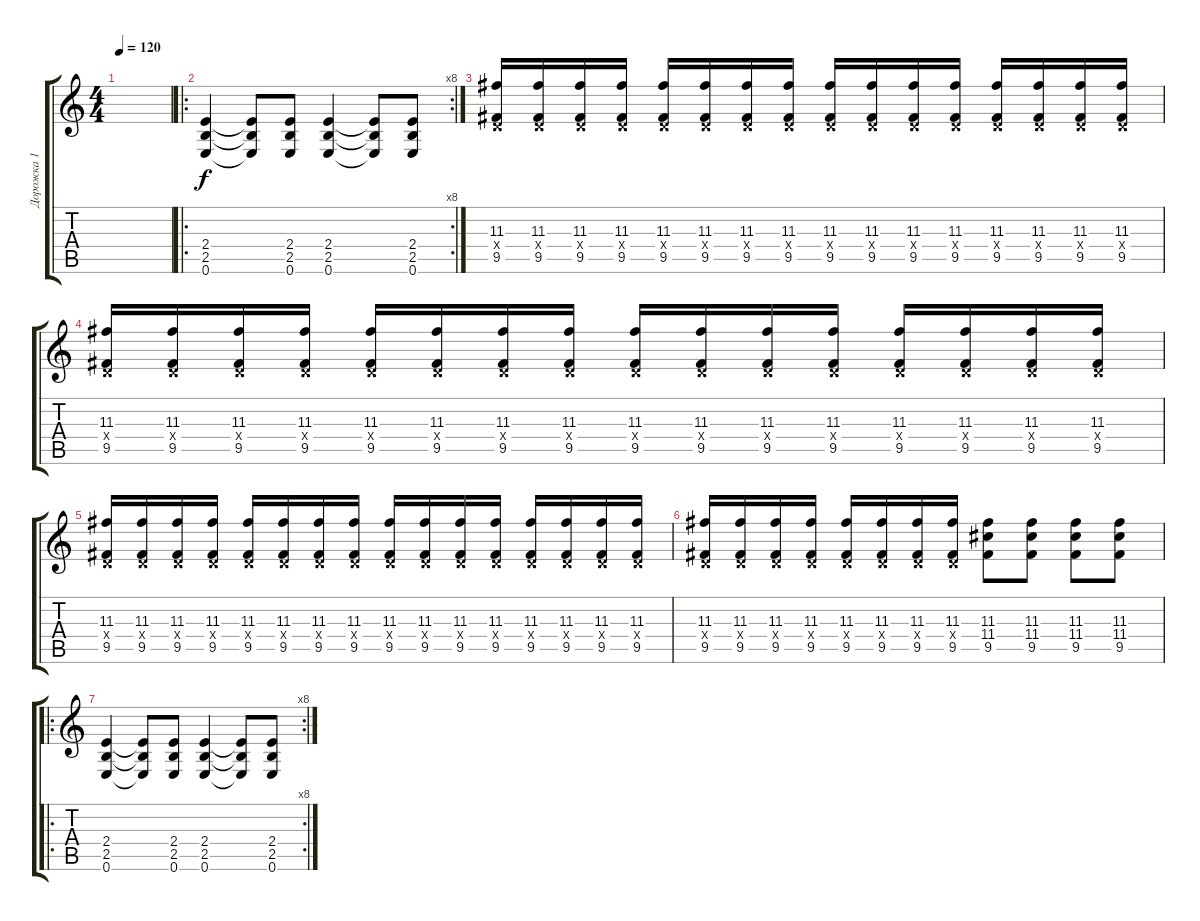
\track ("Дорожка 1" "Дорожка 1") {instrument overdrivenguitar}
\staff {score tabs}
\tuning (E4 B3 G3 D3 A2 E2) {hide}
\ts (4 4)
\tempo 120
\clef g2
\ks c
|
\ro
\rc 8
(2.4 2.5 0.6).4 (2.4{t} 2.5{t} 0.6{t}).8 (2.4 2.5 0.6).8 (2.4 2.5 0.6).4 (2.4{t} 2.5{t} 0.6{t}).8 (2.4 2.5 0.6).8 |
(11.3 0.4{x} 9.5).16 (11.3 0.4{x} 9.5).16 (11.3 0.4{x} 9.5).16 (11.3 0.4{x} 9.5).16 (11.3 0.4{x} 9.5).16 (11.3 0.4{x} 9.5).16 (11.3 0.4{x} 9.5).16 (11.3 0.4{x} 9.5).16 (11.3 0.4{x} 9.5).16 (11.3 0.4{x} 9.5).16 (11.3 0.4{x} 9.5).16 (11.3 0.4{x} 9.5).16 (11.3 0.4{x} 9.5).16 (11.3 0.4{x} 9.5).16 (11.3 0.4{x} 9.5).16 (11.3 0.4{x} 9.5).16 |
(11.3 0.4{x} 9.5).16 (11.3 0.4{x} 9.5).16 (11.3 0.4{x} 9.5).16 (11.3 0.4{x} 9.5).16 (11.3 0.4{x} 9.5).16 (11.3 0.4{x} 9.5).16 (11.3 0.4{x} 9.5).16 (11.3 0.4{x} 9.5).16 (11.3 0.4{x} 9.5).16 (11.3 0.4{x} 9.5).16 (11.3 0.4{x} 9.5).16 (11.3 0.4{x} 9.5).16 (11.3 0.4{x} 9.5).16 (11.3 0.4{x} 9.5).16 (11.3 0.4{x} 9.5).16 (11.3 0.4{x} 9.5).16 |
(11.3 0.4{x} 9.5).16 (11.3 0.4{x} 9.5).16 (11.3 0.4{x} 9.5).16 (11.3 0.4{x} 9.5).16 (11.3 0.4{x} 9.5).16 (11.3 0.4{x} 9.5).16 (11.3 0.4{x} 9.5).16 (11.3 0.4{x} 9.5).16 (11.3 0.4{x} 9.5).16 (11.3 0.4{x} 9.5).16 (11.3 0.4{x} 9.5).16 (11.3 0.4{x} 9.5).16 (11.3 0.4{x} 9.5).16 (11.3 0.4{x} 9.5).16 (11.3 0.4{x} 9.5).16 (11.3 0.4{x} 9.5).16 |
(11.3 0.4{x} 9.5).16 (11.3 0.4{x} 9.5).16 (11.3 0.4{x} 9.5).16 (11.3 0.4{x} 9.5).16 (11.3 0.4{x} 9.5).16 (11.3 0.4{x} 9.5).16 (11.3 0.4{x} 9.5).16 (11.3 0.4{x} 9.5).16 (11.3 11.4 9.5).8 (11.3 11.4 9.5).8 (11.3 11.4 9.5).8 (11.3 11.4 9.5).8 |
\ro
\rc 8
(2.4 2.5 0.6).4 (2.4{t} 2.5{t} 0.6{t}).8 (2.4 2.5 0.6).8 (2.4 2.5 0.6).4 (2.4{t} 2.5{t} 0.6{t}).8 (2.4 2.5 0.6).8
